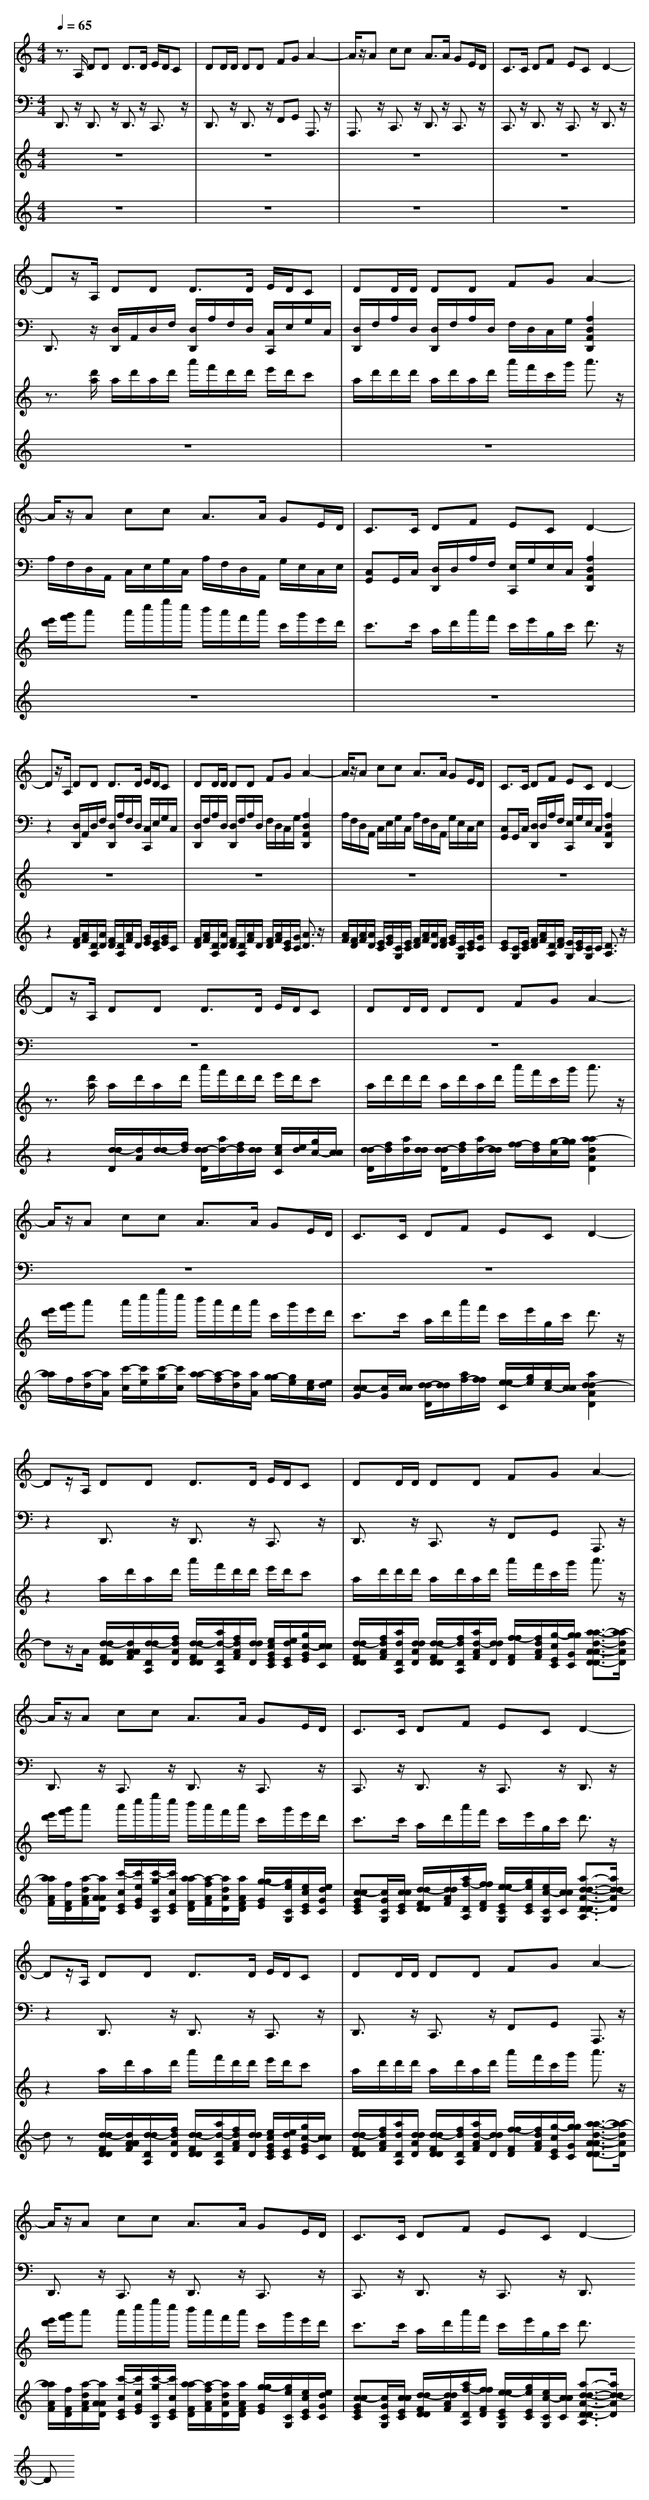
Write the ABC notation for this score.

X:1
T:
M: 4/4
L: 1/8
Q:1/4=65
K:C % 0 sharps
V:1
z3/2A,/2 DD D3/2D/2 E/2D/2C|DD/2D/2 DD FG A2-|A/2z/2A cc A3/2A/2 GE/2D/2|C3/2C/2 DF EC D2-|
Dz/2A,/2 DD D3/2D/2 E/2D/2C|DD/2D/2 DD FG A2-|A/2z/2A cc A3/2A/2 GE/2D/2|C3/2C/2 DF EC D2-|
Dz/2A,/2 DD D3/2D/2 E/2D/2C|DD/2D/2 DD FG A2-|A/2z/2A cc A3/2A/2 GE/2D/2|C3/2C/2 DF EC D2-|
Dz/2A,/2 DD D3/2D/2 E/2D/2C|DD/2D/2 DD FG A2-|A/2z/2A cc A3/2A/2 GE/2D/2|C3/2C/2 DF EC D2-|
Dz/2A,/2 DD D3/2D/2 E/2D/2C|DD/2D/2 DD FG A2-|A/2z/2A cc A3/2A/2 GE/2D/2|C3/2C/2 DF EC D2-|
Dz/2A,/2 DD D3/2D/2 E/2D/2C|DD/2D/2 DD FG A2-|A/2z/2A cc A3/2A/2 GE/2D/2|C3/2C/2 DF EC D2-|
D
V:2
D,,3/2z/2 D,,3/2z/2 D,,3/2z/2 C,,3/2z/2|D,,3/2z/2 D,,3/2z/2 F,,G,, A,,,3/2z/2|A,,,3/2z/2 C,,3/2z/2 D,,3/2z/2 C,,3/2z/2|C,,3/2z/2 D,,3/2z/2 C,,3/2z/2 D,,3/2z/2|
D,,3/2z/2 [D,/2D,,/2]A,,/2D,/2F,/2 [D,/2D,,/2]A,/2F,/2D,/2 [C,/2C,,/2]E,/2G,/2C,/2|[D,/2D,,/2]F,/2A,/2D,/2 [D,/2D,,/2]F,/2A,/2D,/2 F,/2D,/2C,/2G,/2 [A,2D,2A,,2D,,2]|A,/2F,/2D,/2A,,/2 C,/2E,/2G,/2C,/2 A,/2F,/2D,/2A,,/2 G,/2E,/2C,/2E,/2|[C,G,,]G,,/2C,/2 [D,/2D,,/2]D,/2A,/2F,/2 [E,/2C,,/2]G,/2E,/2C,/2 [A,2D,2A,,2D,,2]|
z2 [D,/2D,,/2]A,,/2D,/2F,/2 [D,/2D,,/2]A,/2F,/2D,/2 [C,/2C,,/2]E,/2G,/2C,/2|[D,/2D,,/2]F,/2A,/2D,/2 [D,/2D,,/2]F,/2A,/2D,/2 F,/2D,/2C,/2G,/2 [A,2D,2A,,2D,,2]|A,/2F,/2D,/2A,,/2 C,/2E,/2G,/2C,/2 A,/2F,/2D,/2A,,/2 G,/2E,/2C,/2E,/2|[C,G,,]G,,/2C,/2 [D,/2D,,/2]D,/2A,/2F,/2 [E,/2C,,/2]G,/2E,/2C,/2 [A,2D,2A,,2D,,2]|
z8|z8|z8|z8|
z2 D,,3/2z/2 D,,3/2z/2 C,,3/2z/2|D,,3/2z/2 C,,3/2z/2 F,,G,, A,,,3/2z/2|D,,3/2z/2 C,,3/2z/2 D,,3/2z/2 C,,3/2z/2|C,,3/2z/2 D,,3/2z/2 C,,3/2z/2 D,,3/2z/2|
z2 D,,3/2z/2 D,,3/2z/2 C,,3/2z/2|D,,3/2z/2 C,,3/2z/2 F,,G,, A,,,3/2z/2|D,,3/2z/2 C,,3/2z/2 D,,3/2z/2 C,,3/2z/2|C,,3/2z/2 D,,3/2z/2 C,,3/2z/2 D,,3/2
V:3
z8|z8|z8|z8|
z3/2[d'/2a/2] a/2d'/2a/2d'/2 a'/2f'/2d'/2d'/2 e'/2d'/2c'|a/2d'/2d'/2d'/2 a/2d'/2a/2d'/2 a'/2f'/2c'/2g'/2 a'3/2z/2|[e'/2d'/2][g'/2f'/2]a' a'/2c''/2e''/2c''/2 b'/2a'/2f'/2a'/2 c'/2g'/2e'/2d'/2|c'3/2c'/2 a/2d'/2a'/2f'/2 c'/2e'/2g/2c'/2 d'3/2z/2|
z8|z8|z8|z8|
z3/2[d'/2a/2] a/2d'/2a/2d'/2 a'/2f'/2d'/2d'/2 e'/2d'/2c'|a/2d'/2d'/2d'/2 a/2d'/2a/2d'/2 a'/2f'/2c'/2g'/2 a'3/2z/2|[e'/2d'/2][g'/2f'/2]a' a'/2c''/2e''/2c''/2 b'/2a'/2f'/2a'/2 c'/2g'/2e'/2d'/2|c'3/2c'/2 a/2d'/2a'/2f'/2 c'/2e'/2g/2c'/2 d'3/2z/2|
z2 a/2d'/2a/2d'/2 a'/2f'/2d'/2d'/2 e'/2d'/2c'|a/2d'/2d'/2d'/2 a/2d'/2a/2d'/2 a'/2f'/2c'/2g'/2 a'3/2z/2|[e'/2d'/2][g'/2f'/2]a' a'/2c''/2e''/2c''/2 b'/2a'/2f'/2a'/2 c'/2g'/2e'/2d'/2|c'3/2c'/2 a/2d'/2a'/2f'/2 c'/2e'/2g/2c'/2 d'3/2z/2|
z2 a/2d'/2a/2d'/2 a'/2f'/2d'/2d'/2 e'/2d'/2c'|a/2d'/2d'/2d'/2 a/2d'/2a/2d'/2 a'/2f'/2c'/2g'/2 a'3/2z/2|[e'/2d'/2][g'/2f'/2]a' a'/2c''/2e''/2c''/2 b'/2a'/2f'/2a'/2 c'/2g'/2e'/2d'/2|c'3/2c'/2 a/2d'/2a'/2f'/2 c'/2e'/2g/2c'/2 d'3/2
V:4
z8|z8|z8|z8|
z8|z8|z8|z8|
z2 [F/2D/2][A/2F/2][D/2A,/2][A/2D/2] [F/2D/2][D/2A,/2][A/2F/2]D/2 [G/2E/2][E/2C/2][G/2E/2]C/2|[F/2D/2][A/2F/2][D/2A,/2][A/2D/2] [F/2D/2][D/2A,/2][A/2F/2]D/2 [F/2D/2][A/2F/2][E/2C/2][G/2C/2] [A3/2D3/2]z/2|[A/2F/2][F/2D/2][A/2F/2][A/2D/2] [E/2C/2][G/2E/2][C/2G,/2][E/2C/2] [F/2D/2][A/2F/2][A/2D/2][F/2D/2] [G/2E/2][C/2G,/2][E/2C/2][G/2C/2]|[EC][C/2G,/2][E/2C/2] [F/2D/2][A/2F/2][D/2A,/2][F/2D/2] [E/2G,/2][E/2C/2][C/2G,/2]C/2 [D3/2A,3/2]z/2|
z2 [d/2-d/2D/2][d/2A/2][d/2-d/2][f/2d/2] [d/2-d/2D/2][a/2d/2-][f/2d/2][d/2d/2] [e/2c/2C/2][e/2d/2][g/2c/2-][c/2c/2]|[d/2-d/2D/2][f/2d/2][a/2d/2][d/2d/2] [d/2-d/2D/2][f/2d/2][a/2d/2-][d/2d/2] [f/2-f/2][f/2d/2][g/2-c/2][g/2g/2] [a2-a2d2A2D2]|[a/2a/2]f/2[a/2-d/2][a/2A/2] [c'/2-c/2][c'/2e/2][c'/2-g/2][c'/2c/2] [a/2-a/2][a/2-f/2][a/2d/2][a/2A/2] [g/2-g/2][g/2e/2][e/2c/2][e/2d/2]|[c-cG][c/2G/2][c/2c/2] [d/2-d/2D/2][d/2d/2][a/2f/2-][f/2f/2] [e/2-e/2C/2][g/2e/2][e/2c/2-][c/2c/2] [a2d2-d2A2D2]|
dz/2A/2 [d/2-d/2F/2D/2D/2][d/2A/2A/2F/2][d/2-d/2D/2A,/2][f/2d/2A/2D/2] [d/2-d/2F/2D/2D/2][a/2d/2-D/2A,/2][f/2d/2A/2F/2][d/2d/2D/2] [e/2c/2G/2E/2C/2][e/2d/2E/2C/2][g/2c/2-G/2E/2][c/2c/2C/2]|[d/2-d/2F/2D/2D/2][f/2d/2A/2F/2][a/2d/2D/2A,/2][d/2d/2A/2D/2] [d/2-d/2F/2D/2D/2][f/2d/2D/2A,/2][a/2d/2-A/2F/2][d/2d/2D/2] [f/2-f/2F/2D/2][f/2d/2A/2F/2][g/2-c/2E/2C/2][g/2g/2G/2C/2] [a3/2-a3/2-d3/2-A3/2-A3/2D3/2-D3/2][a/2-a/2d/2A/2D/2]|[a/2a/2A/2F/2][f/2F/2D/2][a/2-d/2A/2F/2][a/2A/2A/2D/2] [c'/2-c/2E/2C/2][c'/2e/2G/2E/2][c'/2-g/2C/2G,/2][c'/2c/2E/2C/2] [a/2-a/2F/2D/2][a/2-f/2A/2F/2][a/2d/2A/2D/2][a/2A/2F/2D/2] [g/2-g/2G/2E/2][g/2e/2C/2G,/2][e/2c/2E/2C/2][e/2d/2G/2C/2]|[c-cGEC][c/2G/2C/2G,/2][c/2c/2E/2C/2] [d/2-d/2F/2D/2D/2][d/2d/2A/2F/2][a/2f/2-D/2A,/2][f/2f/2F/2D/2] [e/2-e/2E/2C/2G,/2][g/2e/2E/2C/2][e/2c/2-C/2G,/2][c/2c/2C/2] [a3/2-d3/2-d3/2-A3/2-D3/2-D3/2A,3/2][a/2d/2-d/2A/2D/2]|
dz [d/2-d/2F/2D/2D/2][d/2A/2A/2F/2][d/2-d/2D/2A,/2][f/2d/2A/2D/2] [d/2-d/2F/2D/2D/2][a/2d/2-D/2A,/2][f/2d/2A/2F/2][d/2d/2D/2] [e/2c/2G/2E/2C/2][e/2d/2E/2C/2][g/2c/2-G/2E/2][c/2c/2C/2]|[d/2-d/2F/2D/2D/2][f/2d/2A/2F/2][a/2d/2D/2A,/2][d/2d/2A/2D/2] [d/2-d/2F/2D/2D/2][f/2d/2D/2A,/2][a/2d/2-A/2F/2][d/2d/2D/2] [f/2-f/2F/2D/2][f/2d/2A/2F/2][g/2-c/2E/2C/2][g/2g/2G/2C/2] [a3/2-a3/2-d3/2-A3/2-A3/2D3/2-D3/2][a/2-a/2d/2A/2D/2]|[a/2a/2A/2F/2][f/2F/2D/2][a/2-d/2A/2F/2][a/2A/2A/2D/2] [c'/2-c/2E/2C/2][c'/2e/2G/2E/2][c'/2-g/2C/2G,/2][c'/2c/2E/2C/2] [a/2-a/2F/2D/2][a/2-f/2A/2F/2][a/2d/2A/2D/2][a/2A/2F/2D/2] [g/2-g/2G/2E/2][g/2e/2C/2G,/2][e/2c/2E/2C/2][e/2d/2G/2C/2]|[c-cGEC][c/2G/2C/2G,/2][c/2c/2E/2C/2] [d/2-d/2F/2D/2D/2][d/2d/2A/2F/2][a/2f/2-D/2A,/2][f/2f/2F/2D/2] [e/2-e/2E/2C/2G,/2][g/2e/2E/2C/2][e/2c/2-C/2G,/2][c/2c/2C/2] [a3/2-d3/2-d3/2-A3/2-D3/2-D3/2A,3/2][a/2d/2-d/2A/2D/2]|
